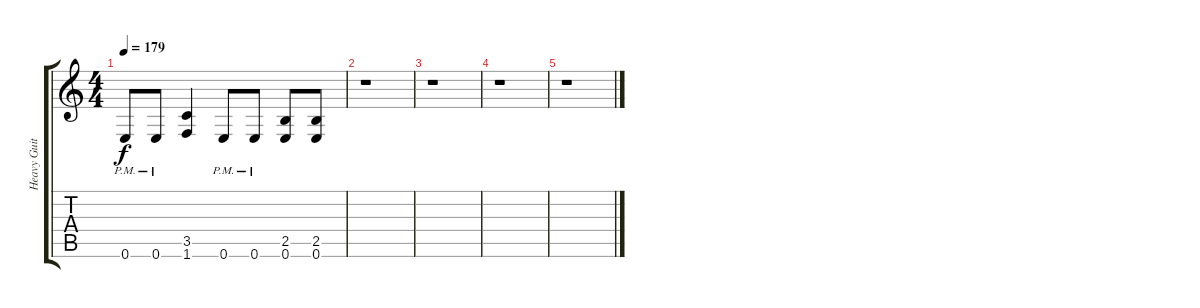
\track ("Heavy Guitar Left Channel" "Heavy Guit") {instrument distortionguitar}
\staff {score tabs}
\tuning (E4 B3 G3 D3 A2 E2) {hide}
\ts (4 4)
\tempo 179
\clef g2
\ks c
0.6{pm}.8{dy f} 0.6{pm}.8 (3.5 1.6).4 0.6{pm}.8 0.6{pm}.8 (2.5 0.6).8 (2.5 0.6).8 |
r.1 |
r.1 |
r.1 |
r.1
